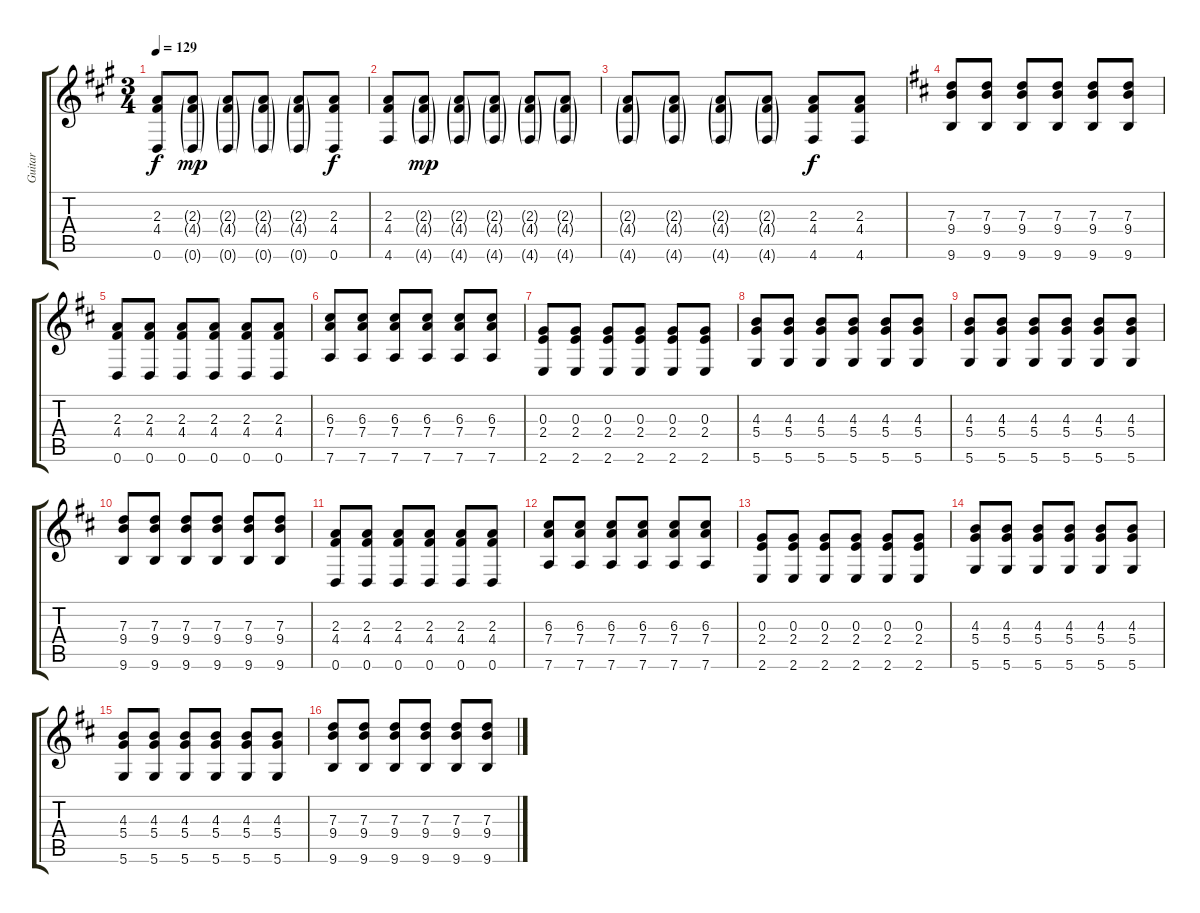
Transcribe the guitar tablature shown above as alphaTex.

\track ("Guitar" "Guitar") {instrument electricguitarjazz}
\staff {score tabs}
\tuning (E4 B3 G3 D3 A2 D2) {hide}
\ts (3 4)
\tempo 129
\clef g2
\ks f#minor
(2.3 4.4 0.6).8{dy f} (2.3{g} 4.4{g} 0.6{g}).8{dy mp} (2.3{g} 4.4{g} 0.6{g}).8 (2.3{g} 4.4{g} 0.6{g}).8 (2.3{g} 4.4{g} 0.6{g}).8 (2.3 4.4 0.6).8{dy f} |
(2.3 4.4 4.6).8 (2.3{g} 4.4{g} 4.6{g}).8{dy mp} (2.3{g} 4.4{g} 4.6{g}).8 (2.3{g} 4.4{g} 4.6{g}).8 (2.3{g} 4.4{g} 4.6{g}).8 (2.3{g} 4.4{g} 4.6{g}).8 |
(2.3{g} 4.4{g} 4.6{g}).8 (2.3{g} 4.4{g} 4.6{g}).8 (2.3{g} 4.4{g} 4.6{g}).8 (2.3{g} 4.4{g} 4.6{g}).8 (2.3 4.4 4.6).8{dy f} (2.3 4.4 4.6).8 |
\ks bminor
(7.3 9.4 9.6).8 (7.3 9.4 9.6).8 (7.3 9.4 9.6).8 (7.3 9.4 9.6).8 (7.3 9.4 9.6).8 (7.3 9.4 9.6).8 |
(2.3 4.4 0.6).8 (2.3 4.4 0.6).8 (2.3 4.4 0.6).8 (2.3 4.4 0.6).8 (2.3 4.4 0.6).8 (2.3 4.4 0.6).8 |
(6.3 7.4 7.6).8 (6.3 7.4 7.6).8 (6.3 7.4 7.6).8 (6.3 7.4 7.6).8 (6.3 7.4 7.6).8 (6.3 7.4 7.6).8 |
(0.3 2.4 2.6).8 (0.3 2.4 2.6).8 (0.3 2.4 2.6).8 (0.3 2.4 2.6).8 (0.3 2.4 2.6).8 (0.3 2.4 2.6).8 |
(4.3 5.4 5.6).8 (4.3 5.4 5.6).8 (4.3 5.4 5.6).8 (4.3 5.4 5.6).8 (4.3 5.4 5.6).8 (4.3 5.4 5.6).8 |
(4.3 5.4 5.6).8 (4.3 5.4 5.6).8 (4.3 5.4 5.6).8 (4.3 5.4 5.6).8 (4.3 5.4 5.6).8 (4.3 5.4 5.6).8 |
(7.3 9.4 9.6).8 (7.3 9.4 9.6).8 (7.3 9.4 9.6).8 (7.3 9.4 9.6).8 (7.3 9.4 9.6).8 (7.3 9.4 9.6).8 |
(2.3 4.4 0.6).8 (2.3 4.4 0.6).8 (2.3 4.4 0.6).8 (2.3 4.4 0.6).8 (2.3 4.4 0.6).8 (2.3 4.4 0.6).8 |
(6.3 7.4 7.6).8 (6.3 7.4 7.6).8 (6.3 7.4 7.6).8 (6.3 7.4 7.6).8 (6.3 7.4 7.6).8 (6.3 7.4 7.6).8 |
(0.3 2.4 2.6).8 (0.3 2.4 2.6).8 (0.3 2.4 2.6).8 (0.3 2.4 2.6).8 (0.3 2.4 2.6).8 (0.3 2.4 2.6).8 |
(4.3 5.4 5.6).8 (4.3 5.4 5.6).8 (4.3 5.4 5.6).8 (4.3 5.4 5.6).8 (4.3 5.4 5.6).8 (4.3 5.4 5.6).8 |
(4.3 5.4 5.6).8 (4.3 5.4 5.6).8 (4.3 5.4 5.6).8 (4.3 5.4 5.6).8 (4.3 5.4 5.6).8 (4.3 5.4 5.6).8 |
(7.3 9.4 9.6).8 (7.3 9.4 9.6).8 (7.3 9.4 9.6).8 (7.3 9.4 9.6).8 (7.3 9.4 9.6).8 (7.3 9.4 9.6).8
